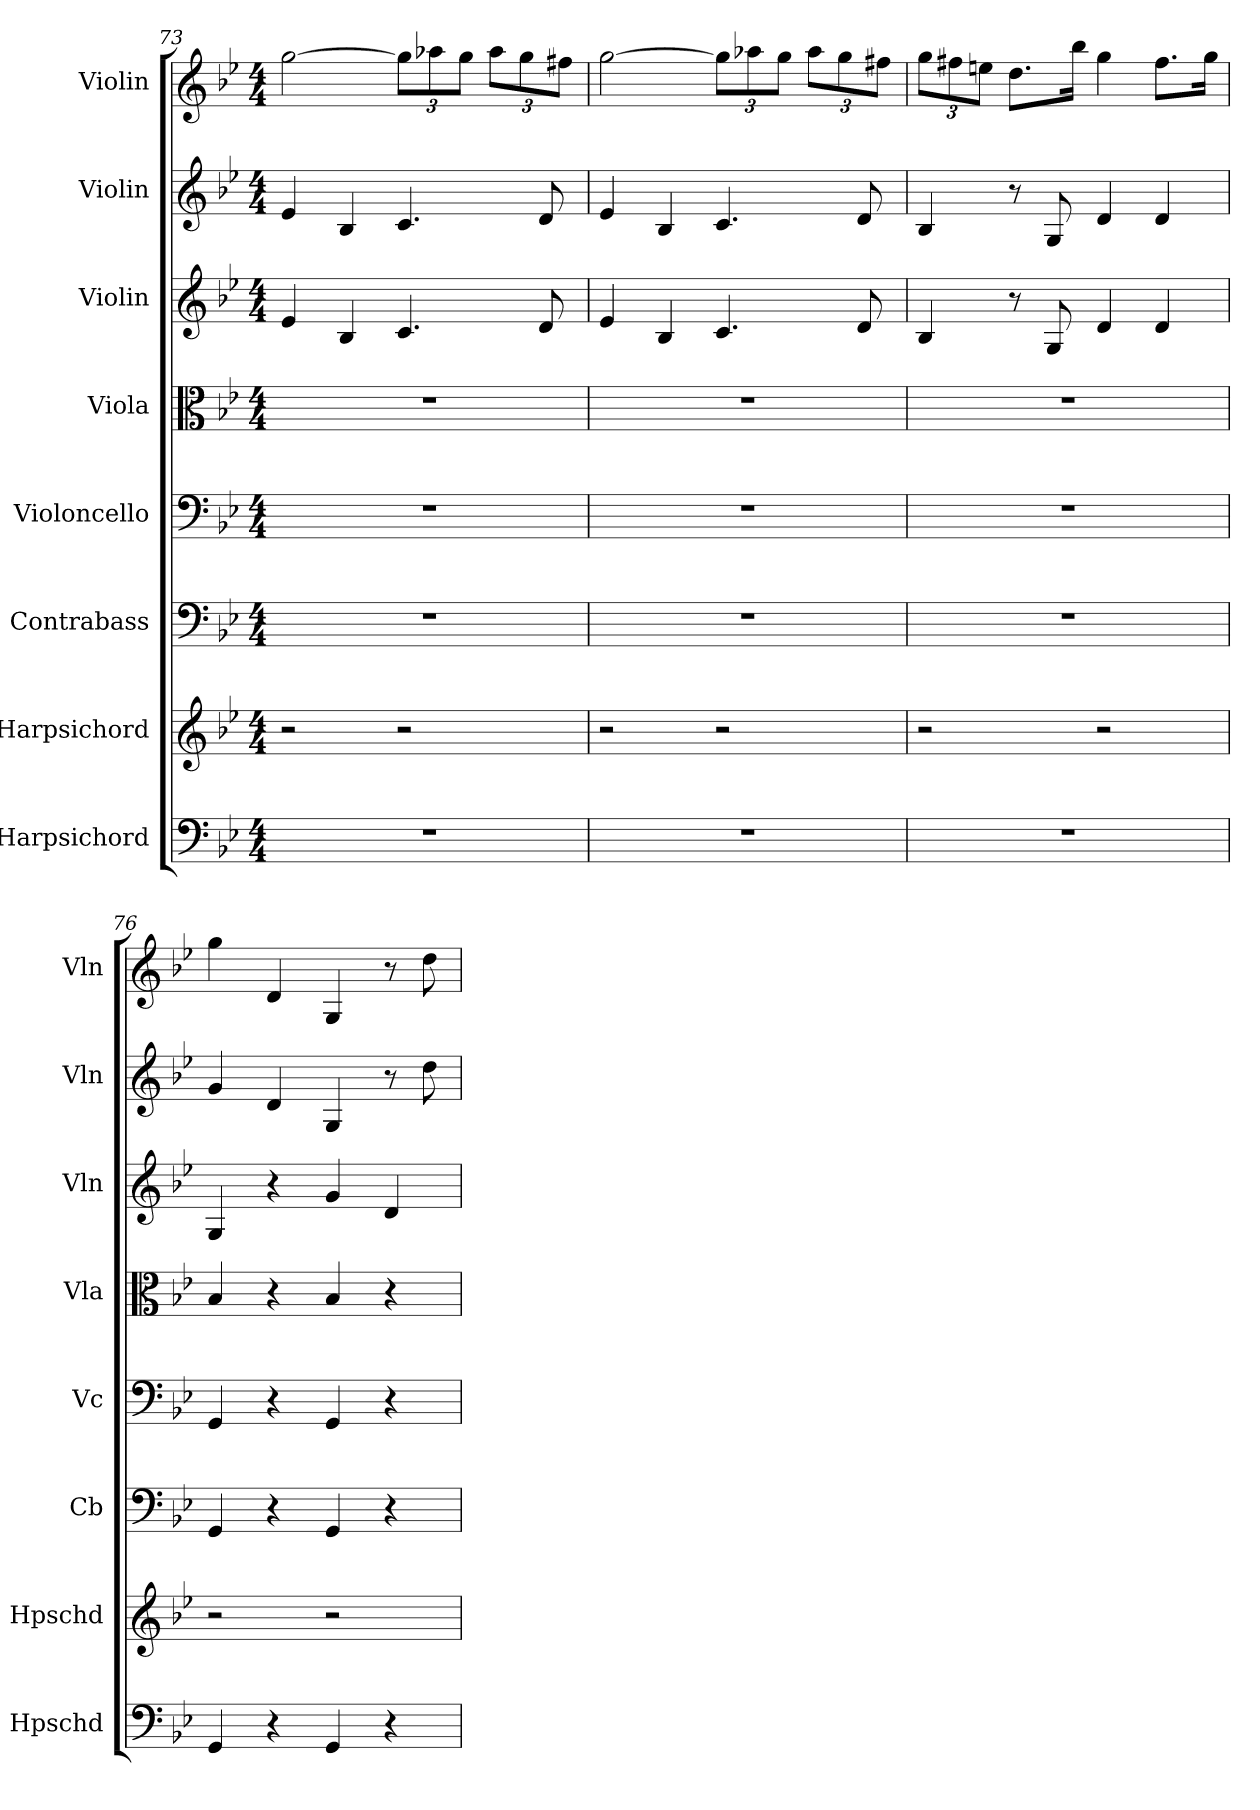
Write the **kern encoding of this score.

**kern	**kern	**kern	**kern	**kern	**kern	**kern	**kern
*part8	*part7	*part6	*part5	*part4	*part3	*part2	*part1
*staff8	*staff7	*staff6	*staff5	*staff4	*staff3	*staff2	*staff1
*I"Harpsichord	*I"Harpsichord	*I"Contrabass	*I"Violoncello	*I"Viola	*I"Violin	*I"Violin	*I"Violin
*I'Hpschd	*I'Hpschd	*I'Cb	*I'Vc	*I'Vla	*I'Vln	*I'Vln	*I'Vln
*clefF4	*clefG2	*clefF4	*clefF4	*clefC3	*clefG2	*clefG2	*clefG2
*k[b-e-]	*k[b-e-]	*k[b-e-]	*k[b-e-]	*k[b-e-]	*k[b-e-]	*k[b-e-]	*k[b-e-]
*M4/4	*M4/4	*M4/4	*M4/4	*M4/4	*M4/4	*M4/4	*M4/4
=73	=73	=73	=73	=73	=73	=73	=73
1r	2r	1r	1r	1r	4e-/	4e-/	[2gg\
.	.	.	.	.	4B-/	4B-/	.
.	2r	.	.	.	4.c/	4.c/	12gg\L]
.	.	.	.	.	.	.	12aa-X\
.	.	.	.	.	.	.	12gg\J
.	.	.	.	.	.	.	12aa-\L
.	.	.	.	.	.	.	12gg\
.	.	.	.	.	8d/	8d/	.
.	.	.	.	.	.	.	12ff#X\J
=74	=74	=74	=74	=74	=74	=74	=74
1r	2r	1r	1r	1r	4e-/	4e-/	[2gg\
.	.	.	.	.	4B-/	4B-/	.
.	2r	.	.	.	4.c/	4.c/	12gg\L]
.	.	.	.	.	.	.	12aa-X\
.	.	.	.	.	.	.	12gg\J
.	.	.	.	.	.	.	12aa-\L
.	.	.	.	.	.	.	12gg\
.	.	.	.	.	8d/	8d/	.
.	.	.	.	.	.	.	12ff#X\J
=75	=75	=75	=75	=75	=75	=75	=75
1r	2r	1r	1r	1r	4B-/	4B-/	12gg\L
.	.	.	.	.	.	.	12ff#X\
.	.	.	.	.	.	.	12een\J
.	.	.	.	.	8r	8r	8.dd\L
.	.	.	.	.	8G/	8G/	.
.	.	.	.	.	.	.	16bb-\Jk
.	2r	.	.	.	4d/	4d/	4gg\
.	.	.	.	.	4d/	4d/	8.ff#\L
.	.	.	.	.	.	.	16gg\Jk
=76	=76	=76	=76	=76	=76	=76	=76
4GG/	2r	4GG/	4GG/	4B-/	4G/	4g/	4gg\
4r	.	4r	4r	4r	4r	4d/	4d/
4GG/	2r	4GG/	4GG/	4B-/	4g/	4G/	4G/
4r	.	4r	4r	4r	4d/	8r	8r
.	.	.	.	.	.	8dd\	8dd\
=	=	=	=	=	=	=	=
*-	*-	*-	*-	*-	*-	*-	*-
